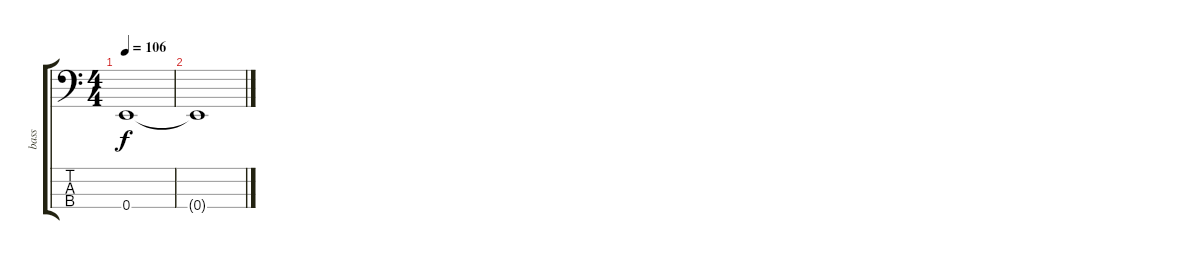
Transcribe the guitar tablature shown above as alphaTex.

\track ("bass" "bass") {instrument electricbassfinger}
\staff {score tabs}
\tuning (G2 D2 A1 E1) {hide}
\ts (4 4)
\tempo 106
\clef f4
\ks c
0.4.1{dy f} |
0.4{t}.1
